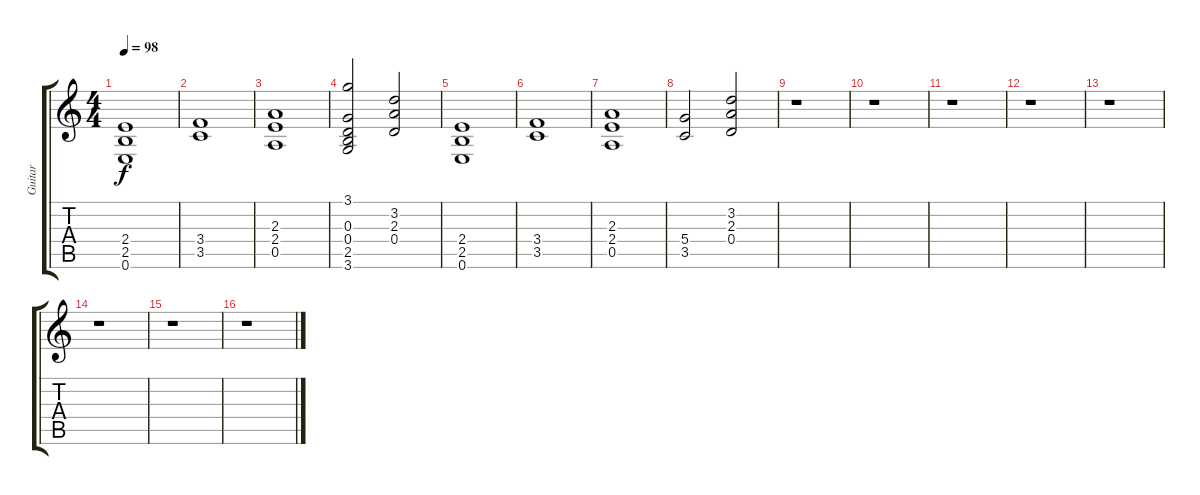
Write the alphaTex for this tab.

\track ("Guitar" "Guitar") {instrument distortionguitar}
\staff {score tabs}
\tuning (E4 B3 G3 D3 A2 E2) {hide}
\ts (4 4)
\tempo 98
\clef g2
\ks c
(2.4 2.5 0.6).1{dy f volume 9 balance 0} |
(3.4 3.5).1 |
(2.3 2.4 0.5).1 |
(3.1 0.3 0.4 2.5 3.6).2 (3.2 2.3 0.4).2 |
(2.4 2.5 0.6).1 |
(3.4 3.5).1 |
(2.3 2.4 0.5).1 |
(5.4 3.5).2 (3.2 2.3 0.4).2 |
r.1 |
r.1 |
r.1 |
r.1 |
r.1 |
r.1 |
r.1 |
r.1
